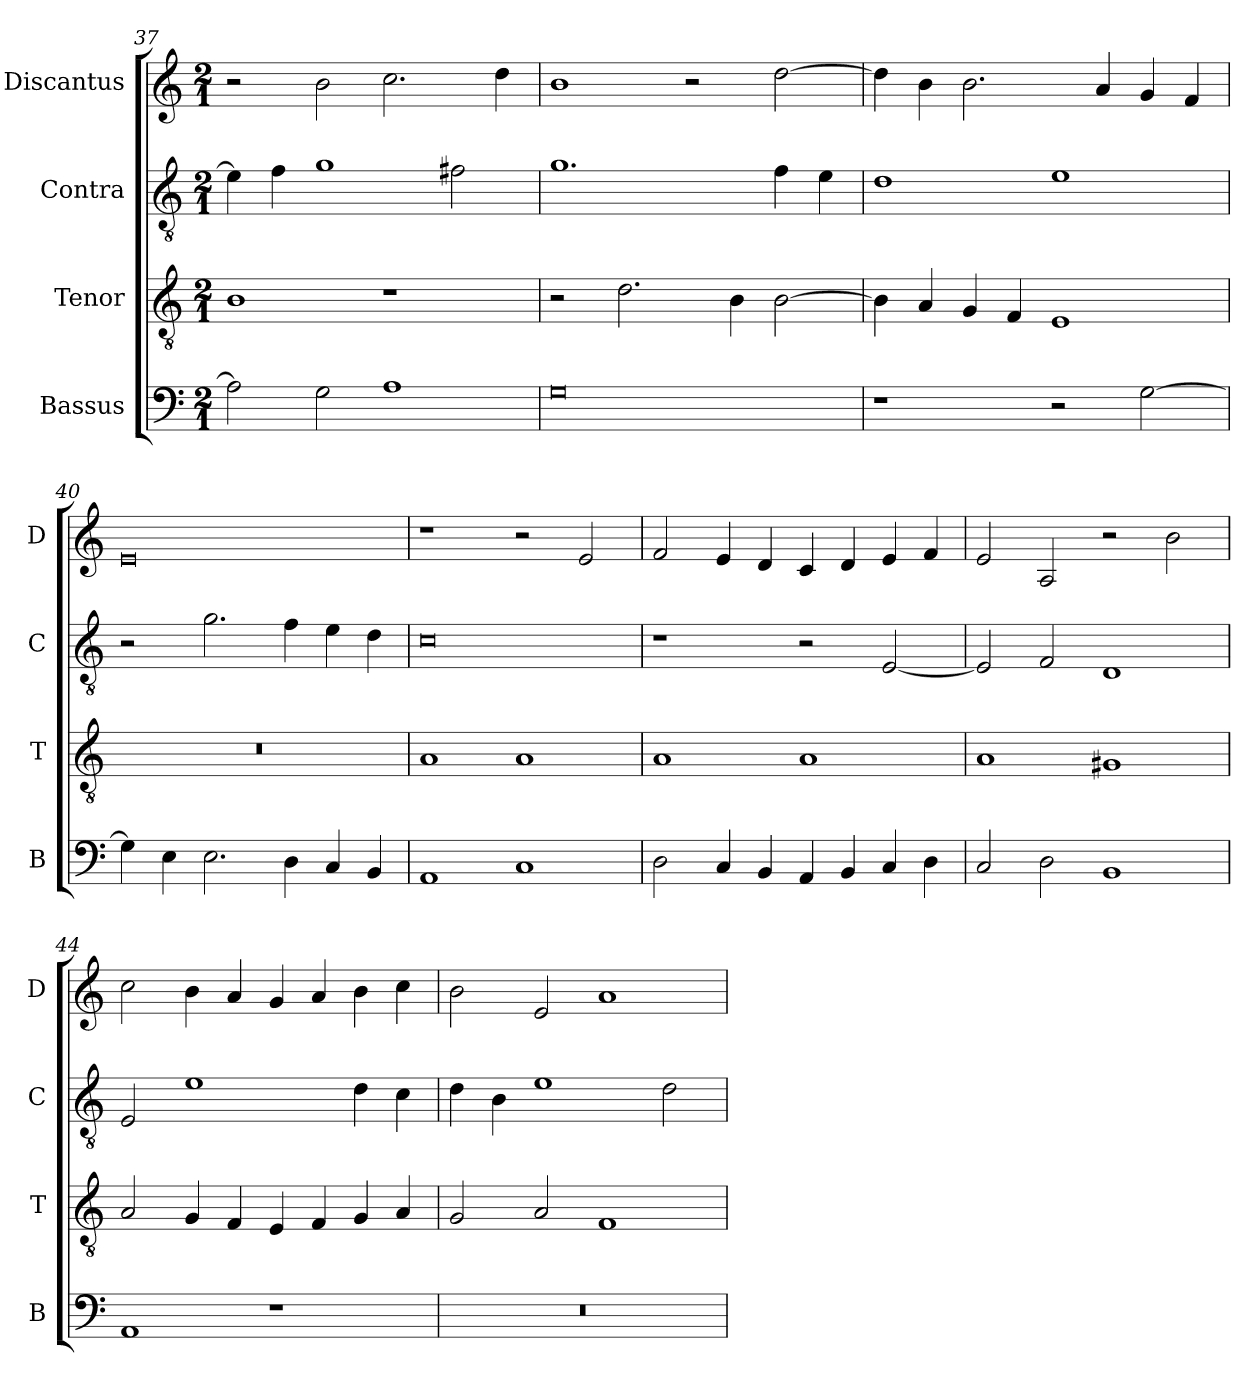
**kern	**kern	**kern	**kern
*part4	*part3	*part2	*part1
*staff4	*staff3	*staff2	*staff1
*I"Bassus	*I"Tenor	*I"Contra	*I"Discantus
*I'B	*I'T	*I'C	*I'D
*clefF4	*clefGv2	*clefGv2	*clefG2
*k[]	*k[]	*k[]	*k[]
*M2/1	*M2/1	*M2/1	*M2/1
=37	=37	=37	=37
2A\]	1B	4e\]	2r
.	.	4f\	.
2G\	.	1g	2b\
1A	1r	.	2.cc\
.	.	2f#X\	.
.	.	.	4dd\
=38	=38	=38	=38
0G	2r	1.g	1b
.	2.d\	.	.
.	.	.	2r
.	4B\	.	.
.	[2B\	4f\	[2dd\
.	.	4e\	.
=39	=39	=39	=39
1r	4B\]	1d	4dd\]
.	4A/	.	4b\
.	4G/	.	2.b\
.	4F/	.	.
2r	1E	1e	.
.	.	.	4a/
[2G\	.	.	4g/
.	.	.	4f/
=40	=40	=40	=40
4G\]	0r	2r	0e
4E\	.	.	.
2.E\	.	2.g\	.
4D\	.	4f\	.
4C/	.	4e\	.
4BB/	.	4d\	.
=41	=41	=41	=41
1AA	1A	0c	1r
1C	1A	.	2r
.	.	.	2e/
=42	=42	=42	=42
2D\	1A	1r	2f/
4C/	.	.	4e/
4BB/	.	.	4d/
4AA/	1A	2r	4c/
4BB/	.	.	4d/
4C/	.	[2E/	4e/
4D\	.	.	4f/
=43	=43	=43	=43
2C/	1A	2E/]	2e/
2D\	.	2F/	2A/
1BB	1G#X	1D	2r
.	.	.	2b\
=44	=44	=44	=44
1AA	2A/	2E/	2cc\
.	4G/	1e	4b\
.	4F/	.	4a/
1r	4E/	.	4g/
.	4F/	.	4a/
.	4G/	4d\	4b\
.	4A/	4c\	4cc\
=45	=45	=45	=45
0r	2G/	4d\	2b\
.	.	4B\	.
.	2A/	1e	2e/
.	1F	.	1a
.	.	2d\	.
=	=	=	=
*-	*-	*-	*-
